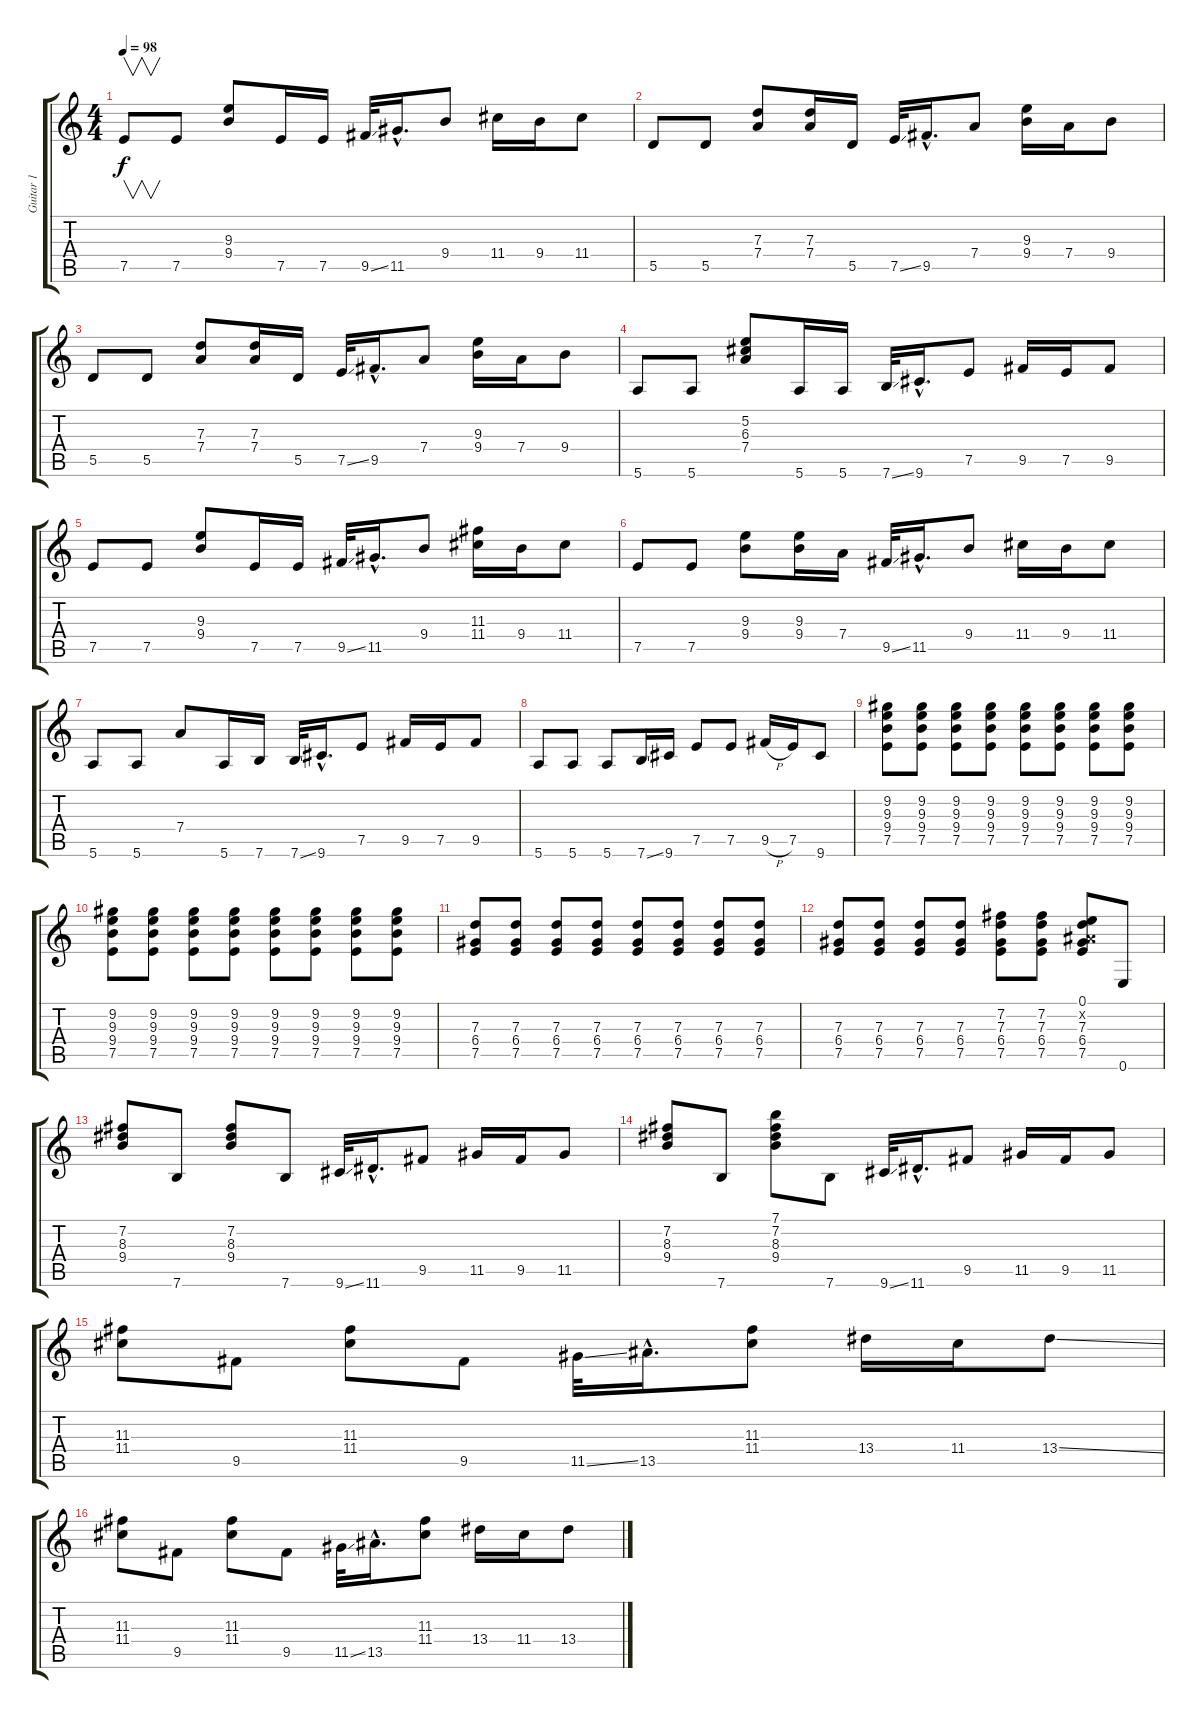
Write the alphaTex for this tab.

\track ("Guitar 1" "Guitar 1") {instrument electricguitarclean}
\staff {score tabs}
\tuning (E4 B3 G3 D3 A2 E2) {hide}
\ts (4 4)
\tempo 98
\clef g2
\ks c
7.5.8{v dy f} 7.5.8 (9.3 9.4).8 7.5.16 7.5.16 9.5{ss}.32 11.5{hac}.16{d} 9.4.8 11.4.16 9.4.16 11.4.8 |
5.5.8 5.5.8 (7.3 7.4).8 (7.3 7.4).16 5.5.16 7.5{ss}.32 9.5{hac}.16{d} 7.4.8 (9.3 9.4).16 7.4.16 9.4.8 |
5.5.8 5.5.8 (7.3 7.4).8 (7.3 7.4).16 5.5.16 7.5{ss}.32 9.5{hac}.16{d} 7.4.8 (9.3 9.4).16 7.4.16 9.4.8 |
5.6.8 5.6.8 (5.2 6.3 7.4).8 5.6.16 5.6.16 7.6{ss}.32 9.6{hac}.16{d} 7.5.8 9.5.16 7.5.16 9.5.8 |
7.5.8 7.5.8 (9.3 9.4).8 7.5.16 7.5.16 9.5{ss}.32 11.5{hac}.16{d} 9.4.8 (11.3 11.4).16 9.4.16 11.4.8 |
7.5.8 7.5.8 (9.3 9.4).8 (9.3 9.4).16 7.4.16 9.5{ss}.32 11.5{hac}.16{d} 9.4.8 11.4.16 9.4.16 11.4.8 |
5.6.8 5.6.8 7.4.8 5.6.16 7.6.16 7.6{ss}.32 9.6{hac}.16{d} 7.5.8 9.5.16 7.5.16 9.5.8 |
5.6.8 5.6.8 5.6.8 7.6{ss}.16 9.6.16 7.5.8 7.5.8 9.5{h}.16 7.5.16 9.6.8 |
(9.2 9.3 9.4 7.5).8 (9.2 9.3 9.4 7.5).8 (9.2 9.3 9.4 7.5).8 (9.2 9.3 9.4 7.5).8 (9.2 9.3 9.4 7.5).8 (9.2 9.3 9.4 7.5).8 (9.2 9.3 9.4 7.5).8 (9.2 9.3 9.4 7.5).8 |
(9.2 9.3 9.4 7.5).8 (9.2 9.3 9.4 7.5).8 (9.2 9.3 9.4 7.5).8 (9.2 9.3 9.4 7.5).8 (9.2 9.3 9.4 7.5).8 (9.2 9.3 9.4 7.5).8 (9.2 9.3 9.4 7.5).8 (9.2 9.3 9.4 7.5).8 |
(7.3 6.4 7.5).8 (7.3 6.4 7.5).8 (7.3 6.4 7.5).8 (7.3 6.4 7.5).8 (7.3 6.4 7.5).8 (7.3 6.4 7.5).8 (7.3 6.4 7.5).8 (7.3 6.4 7.5).8 |
(7.3 6.4 7.5).8 (7.3 6.4 7.5).8 (7.3 6.4 7.5).8 (7.3 6.4 7.5).8 (7.2 7.3 6.4 7.5).8 (7.2 7.3 6.4 7.5).8 (0.1 -1.2{x} 7.3 6.4 7.5).8 0.6.8 |
(7.2 8.3 9.4).8 7.6.8 (7.2 8.3 9.4).8 7.6.8 9.6{ss}.32 11.6{hac}.16{d} 9.5.8 11.5.16 9.5.16 11.5.8 |
(7.2 8.3 9.4).8 7.6.8 (7.1 7.2 8.3 9.4).8 7.6.8 9.6{ss}.32 11.6{hac}.16{d} 9.5.8 11.5.16 9.5.16 11.5.8 |
(11.3 11.4).8 9.5.8 (11.3 11.4).8 9.5.8 11.5{ss}.32 13.5{hac}.16{d} (11.3 11.4).8 13.4.16 11.4.16 13.4{ss}.8 |
(11.3 11.4).8 9.5.8 (11.3 11.4).8 9.5.8 11.5{ss}.32 13.5{hac}.16{d} (11.3 11.4).8 13.4.16 11.4.16 13.4.8
